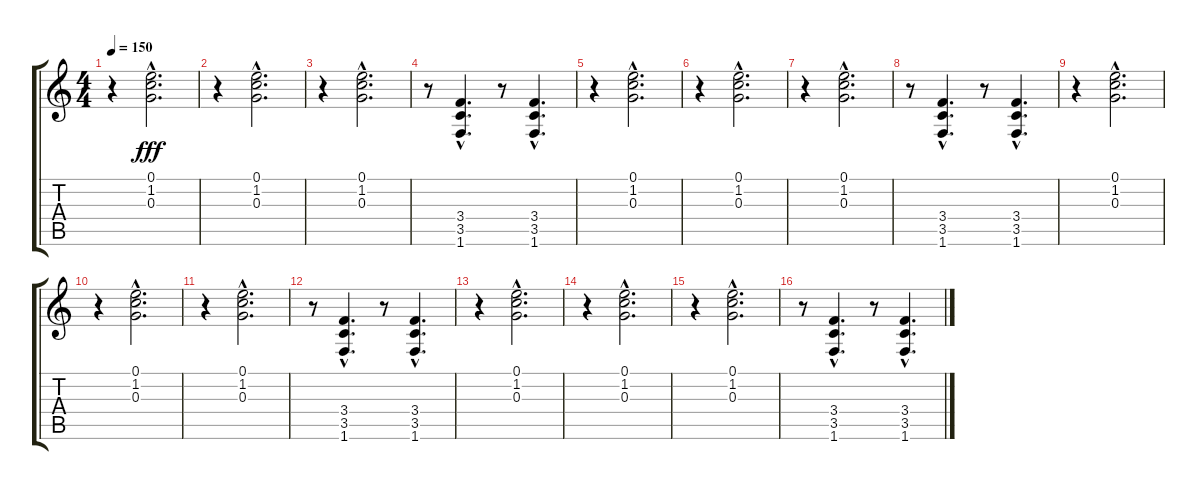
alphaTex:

\track "" {instrument electricguitarmuted}
\staff {score tabs}
\tuning (E4 B3 G3 D3 A2 E2) {hide}
\ts (4 4)
\tempo 150
\clef g2
\ks c
r.4{dy mp} (0.1{hac} 1.2{hac} 0.3{hac}).2{d dy fff} |
r.4 (0.1{hac} 1.2{hac} 0.3{hac}).2{d} |
r.4 (0.1{hac} 1.2{hac} 0.3{hac}).2{d} |
r.8 (3.4{hac} 3.5{hac} 1.6{hac}).4{d} r.8 (3.4{hac} 3.5{hac} 1.6{hac}).4{d} |
r.4 (0.1{hac} 1.2{hac} 0.3{hac}).2{d} |
r.4 (0.1{hac} 1.2{hac} 0.3{hac}).2{d} |
r.4 (0.1{hac} 1.2{hac} 0.3{hac}).2{d} |
r.8 (3.4{hac} 3.5{hac} 1.6{hac}).4{d} r.8 (3.4{hac} 3.5{hac} 1.6{hac}).4{d} |
r.4 (0.1{hac} 1.2{hac} 0.3{hac}).2{d} |
r.4 (0.1{hac} 1.2{hac} 0.3{hac}).2{d} |
r.4 (0.1{hac} 1.2{hac} 0.3{hac}).2{d} |
r.8 (3.4{hac} 3.5{hac} 1.6{hac}).4{d} r.8 (3.4{hac} 3.5{hac} 1.6{hac}).4{d} |
r.4 (0.1{hac} 1.2{hac} 0.3{hac}).2{d} |
r.4 (0.1{hac} 1.2{hac} 0.3{hac}).2{d} |
r.4 (0.1{hac} 1.2{hac} 0.3{hac}).2{d} |
r.8 (3.4{hac} 3.5{hac} 1.6{hac}).4{d} r.8 (3.4{hac} 3.5{hac} 1.6{hac}).4{d}
